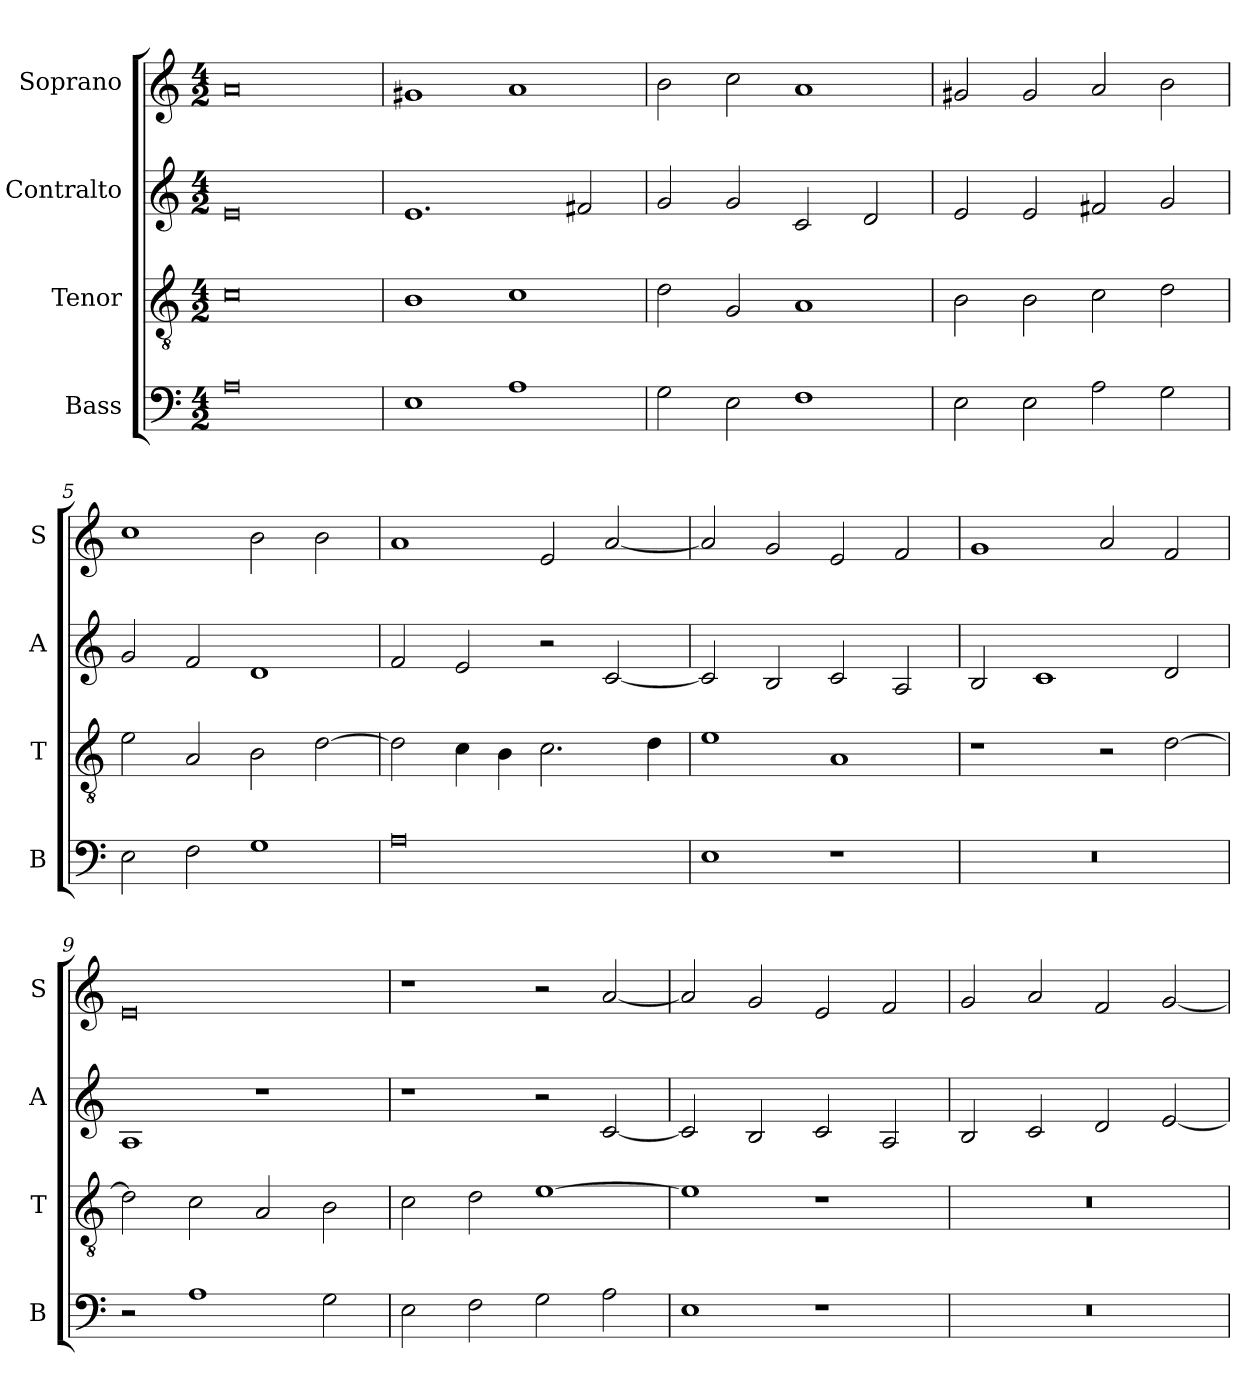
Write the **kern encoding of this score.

**kern	**kern	**kern	**kern
*part4	*part3	*part2	*part1
*staff4	*staff3	*staff2	*staff1
*I"Bass	*I"Tenor	*I"Contralto	*I"Soprano
*I'B	*I'T	*I'A	*I'S
*clefF4	*clefGv2	*clefG2	*clefG2
*k[]	*k[]	*k[]	*k[]
*E:phr	*E:phr	*E:phr	*E:phr
*M4/2	*M4/2	*M4/2	*M4/2
=1	=1	=1	=1
0A	0c	0e	0a
=2	=2	=2	=2
1E	1B	1.e	1g#X
1A	1c	.	1a
.	.	2f#X	.
=3	=3	=3	=3
2G	2d	2g	2b
2E	2G	2g	2cc
1F	1A	2c	1a
.	.	2d	.
=4	=4	=4	=4
2E	2B	2e	2g#X
2E	2B	2e	2g#
2A	2c	2f#X	2a
2G	2d	2g	2b
=5	=5	=5	=5
2E	2e	2g	1cc
2F	2A	2f	.
1G	2B	1d	2b
.	[2d	.	2b
=6	=6	=6	=6
0A	2d]	2f	1a
.	4c	2e	.
.	4B	.	.
.	2.c	2r	2e
.	.	[2c	[2a
.	4d	.	.
=7	=7	=7	=7
1E	1e	2c]	2a]
.	.	2B	2g
1r	1A	2c	2e
.	.	2A	2f
=8	=8	=8	=8
0r	1r	2B	1g
.	.	1c	.
.	2r	.	2a
.	[2d	2d	2f
=9	=9	=9	=9
2r	2d]	1A	0e
1A	2c	.	.
.	2A	1r	.
2G	2B	.	.
=10	=10	=10	=10
2E	2c	1r	1r
2F	2d	.	.
2G	[1e	2r	2r
2A	.	[2c	[2a
=11	=11	=11	=11
1E	1e]	2c]	2a]
.	.	2B	2g
1r	1r	2c	2e
.	.	2A	2f
=12	=12	=12	=12
0r	0r	2B	2g
.	.	2c	2a
.	.	2d	2f
.	.	[2e	[2g
=	=	=	=
*-	*-	*-	*-
